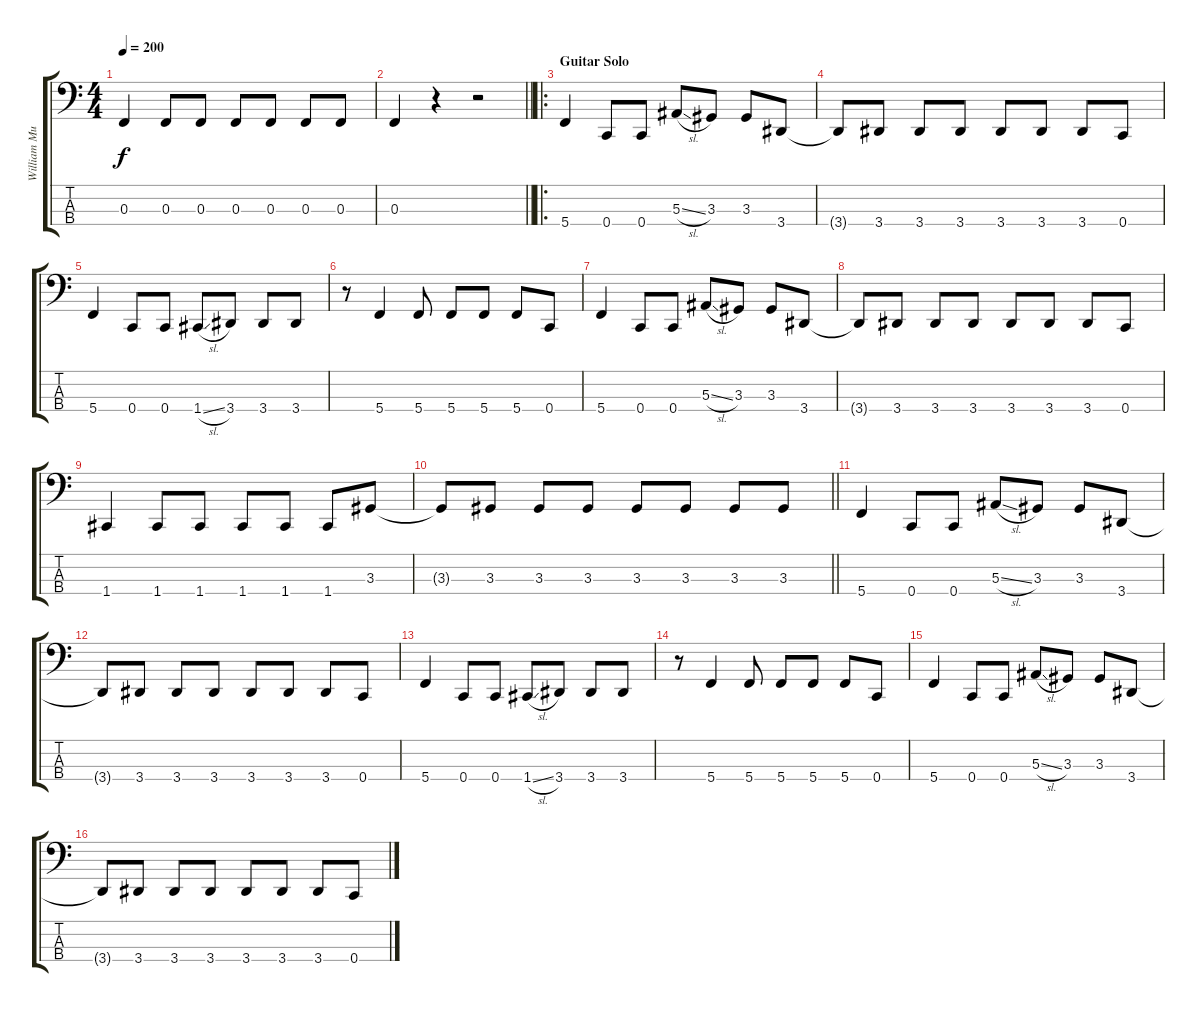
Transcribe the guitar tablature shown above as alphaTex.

\track ("William Murderface (Bass)" "William Mu") {instrument electricbasspick}
\staff {score tabs}
\tuning (Eb2 Bb1 F1 C1) {hide}
\ts (4 4)
\tempo 200
\clef f4
\ks c
0.3.4{dy f} 0.3.8 0.3.8 0.3.8 0.3.8 0.3.8 0.3.8 |
\barLineRight lightlight
0.3.4 r.4 r.2 |
\ro
\section ("" "Guitar Solo")
5.4.4 0.4.8 0.4.8 5.3{sl}.8 3.3.8 3.3.8 3.4.8 |
3.4{t}.8 3.4.8 3.4.8 3.4.8 3.4.8 3.4.8 3.4.8 0.4.8 |
5.4.4 0.4.8 0.4.8 1.4{sl}.8 3.4.8 3.4.8 3.4.8 |
r.8 5.4.4 5.4.8 5.4.8 5.4.8 5.4.8 0.4.8 |
5.4.4 0.4.8 0.4.8 5.3{sl}.8 3.3.8 3.3.8 3.4.8 |
3.4{t}.8 3.4.8 3.4.8 3.4.8 3.4.8 3.4.8 3.4.8 0.4.8 |
1.4.4 1.4.8 1.4.8 1.4.8 1.4.8 1.4.8 3.3.8 |
\barLineRight lightlight
3.3{t}.8 3.3.8 3.3.8 3.3.8 3.3.8 3.3.8 3.3.8 3.3.8 |
5.4.4 0.4.8 0.4.8 5.3{sl}.8 3.3.8 3.3.8 3.4.8 |
3.4{t}.8 3.4.8 3.4.8 3.4.8 3.4.8 3.4.8 3.4.8 0.4.8 |
5.4.4 0.4.8 0.4.8 1.4{sl}.8 3.4.8 3.4.8 3.4.8 |
r.8 5.4.4 5.4.8 5.4.8 5.4.8 5.4.8 0.4.8 |
5.4.4 0.4.8 0.4.8 5.3{sl}.8 3.3.8 3.3.8 3.4.8 |
3.4{t}.8 3.4.8 3.4.8 3.4.8 3.4.8 3.4.8 3.4.8 0.4.8
